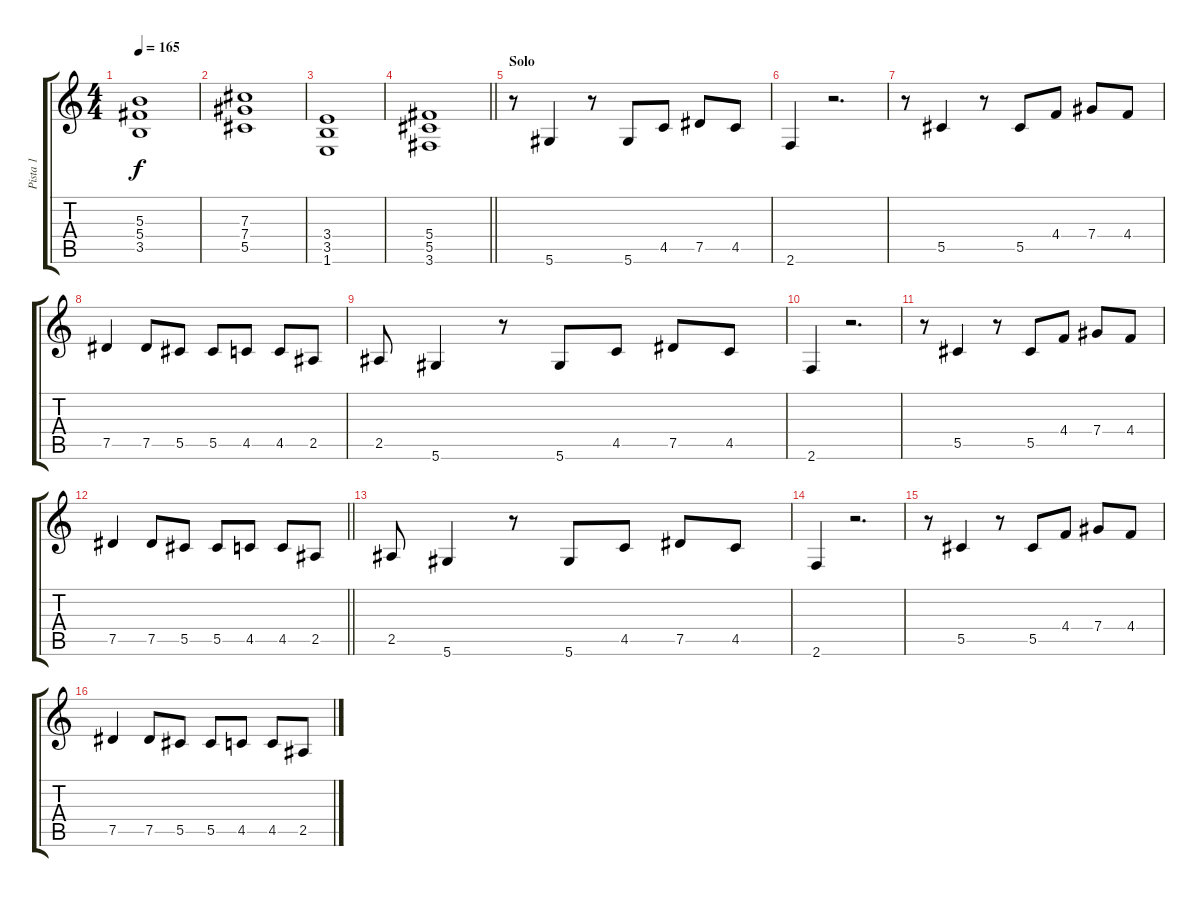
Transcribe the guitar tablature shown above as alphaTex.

\track ("Pista 1" "Pista 1") {instrument distortionguitar}
\staff {score tabs}
\tuning (Eb4 Bb3 Gb3 Db3 Ab2 Eb2) {hide}
\ts (4 4)
\tempo 165
\clef g2
\ks c
(5.3 5.4 3.5).1{dy f} |
(7.3 7.4 5.5).1 |
(3.4 3.5 1.6).1 |
\barLineRight lightlight
(5.4 5.5 3.6).1 |
\section ("" "Solo")
r.8 5.6.4 r.8 5.6.8 4.5.8 7.5.8 4.5.8 |
2.6.4 r.2{d} |
r.8 5.5.4 r.8 5.5.8 4.4.8 7.4.8 4.4.8 |
7.5.4 7.5.8 5.5.8 5.5.8 4.5.8 4.5.8 2.5.8 |
2.5.8 5.6.4 r.8 5.6.8 4.5.8 7.5.8 4.5.8 |
2.6.4 r.2{d} |
r.8 5.5.4 r.8 5.5.8 4.4.8 7.4.8 4.4.8 |
\barLineRight lightlight
7.5.4 7.5.8 5.5.8 5.5.8 4.5.8 4.5.8 2.5.8 |
2.5.8 5.6.4 r.8 5.6.8 4.5.8 7.5.8 4.5.8 |
2.6.4 r.2{d} |
r.8 5.5.4 r.8 5.5.8 4.4.8 7.4.8 4.4.8 |
7.5.4 7.5.8 5.5.8 5.5.8 4.5.8 4.5.8 2.5.8
